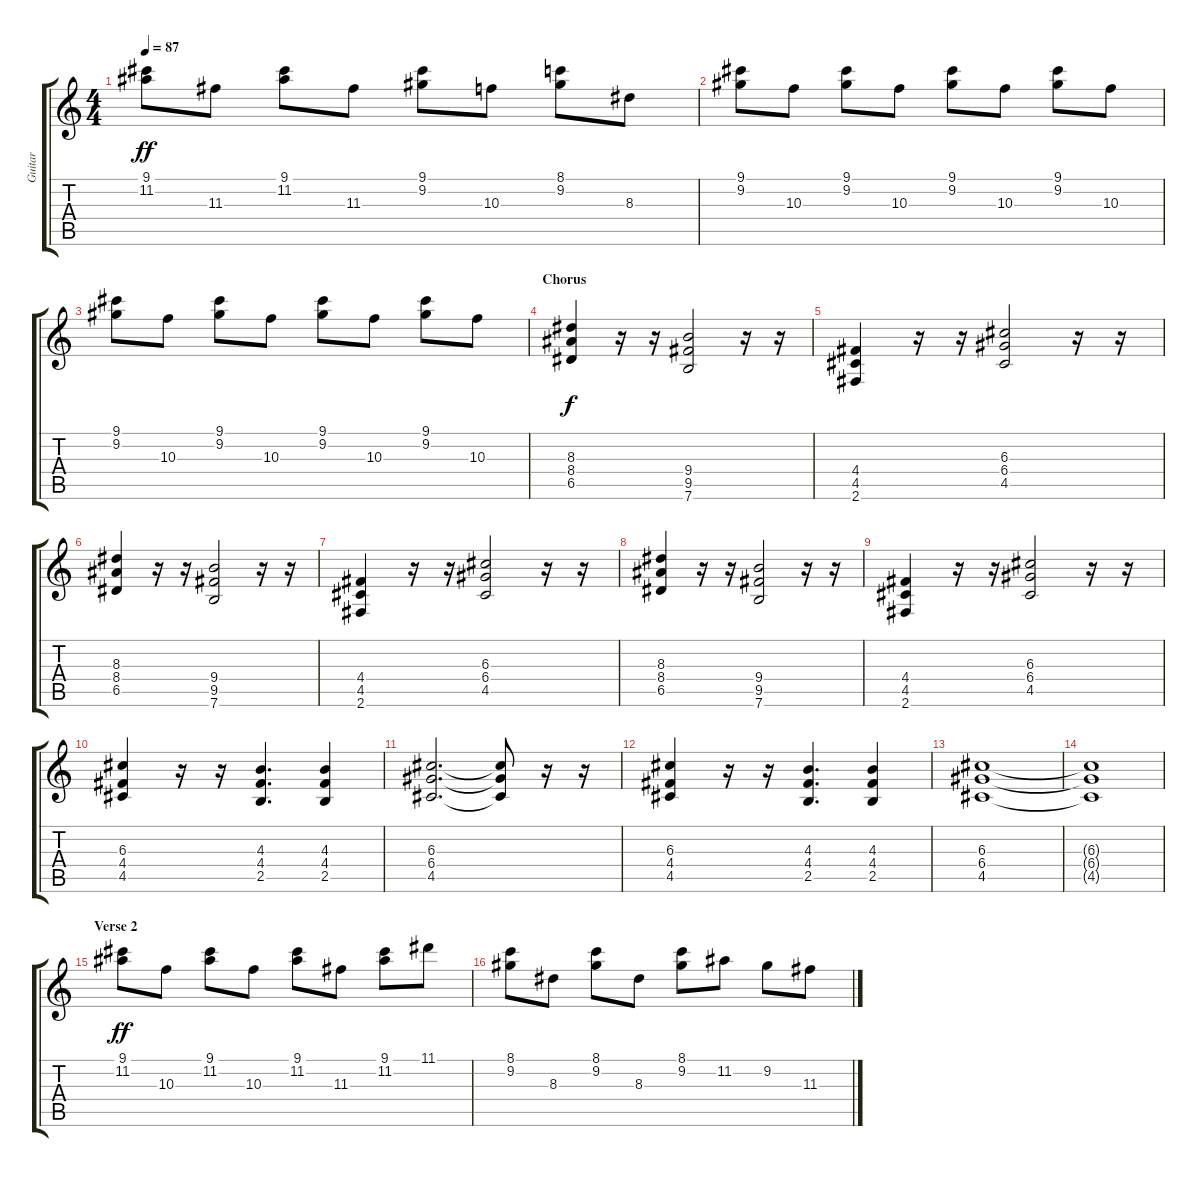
\track ("Guitar" "Guitar") {instrument distortionguitar}
\staff {score tabs}
\tuning (E4 B3 G3 D3 A2 E2) {hide}
\ts (4 4)
\tempo 87
\clef g2
\ks c
(9.1 11.2).8{dy ff} 11.3.8 (9.1 11.2).8 11.3.8 (9.1 9.2).8 10.3.8 (8.1 9.2).8 8.3.8 |
(9.1 9.2).8 10.3.8 (9.1 9.2).8 10.3.8 (9.1 9.2).8 10.3.8 (9.1 9.2).8 10.3.8 |
(9.1 9.2).8 10.3.8 (9.1 9.2).8 10.3.8 (9.1 9.2).8 10.3.8 (9.1 9.2).8 10.3.8 |
\section ("" "Chorus")
(8.3 8.4 6.5).4{dy f} r.16 r.16 (9.4 9.5 7.6).2 r.16 r.16 |
(4.4 4.5 2.6).4 r.16 r.16 (6.3 6.4 4.5).2 r.16 r.16 |
(8.3 8.4 6.5).4 r.16 r.16 (9.4 9.5 7.6).2 r.16 r.16 |
(4.4 4.5 2.6).4 r.16 r.16 (6.3 6.4 4.5).2 r.16 r.16 |
(8.3 8.4 6.5).4 r.16 r.16 (9.4 9.5 7.6).2 r.16 r.16 |
(4.4 4.5 2.6).4 r.16 r.16 (6.3 6.4 4.5).2 r.16 r.16 |
(6.3 4.4 4.5).4 r.16 r.16 (4.3 4.4 2.5).4{d} (4.3 4.4 2.5).4 |
(6.3 6.4 4.5).2{d} (6.3{t} 6.4{t} 4.5{t}).8 r.16 r.16 |
(6.3 4.4 4.5).4 r.16 r.16 (4.3 4.4 2.5).4{d} (4.3 4.4 2.5).4 |
(6.3 6.4 4.5).1 |
(6.3{t} 6.4{t} 4.5{t}).1 |
\section ("" "Verse 2")
(9.1 11.2).8{dy ff} 10.3.8 (9.1 11.2).8 10.3.8 (9.1 11.2).8 11.3.8 (9.1 11.2).8 11.1.8 |
(8.1 9.2).8 8.3.8 (8.1 9.2).8 8.3.8 (8.1 9.2).8 11.2.8 9.2.8 11.3.8
